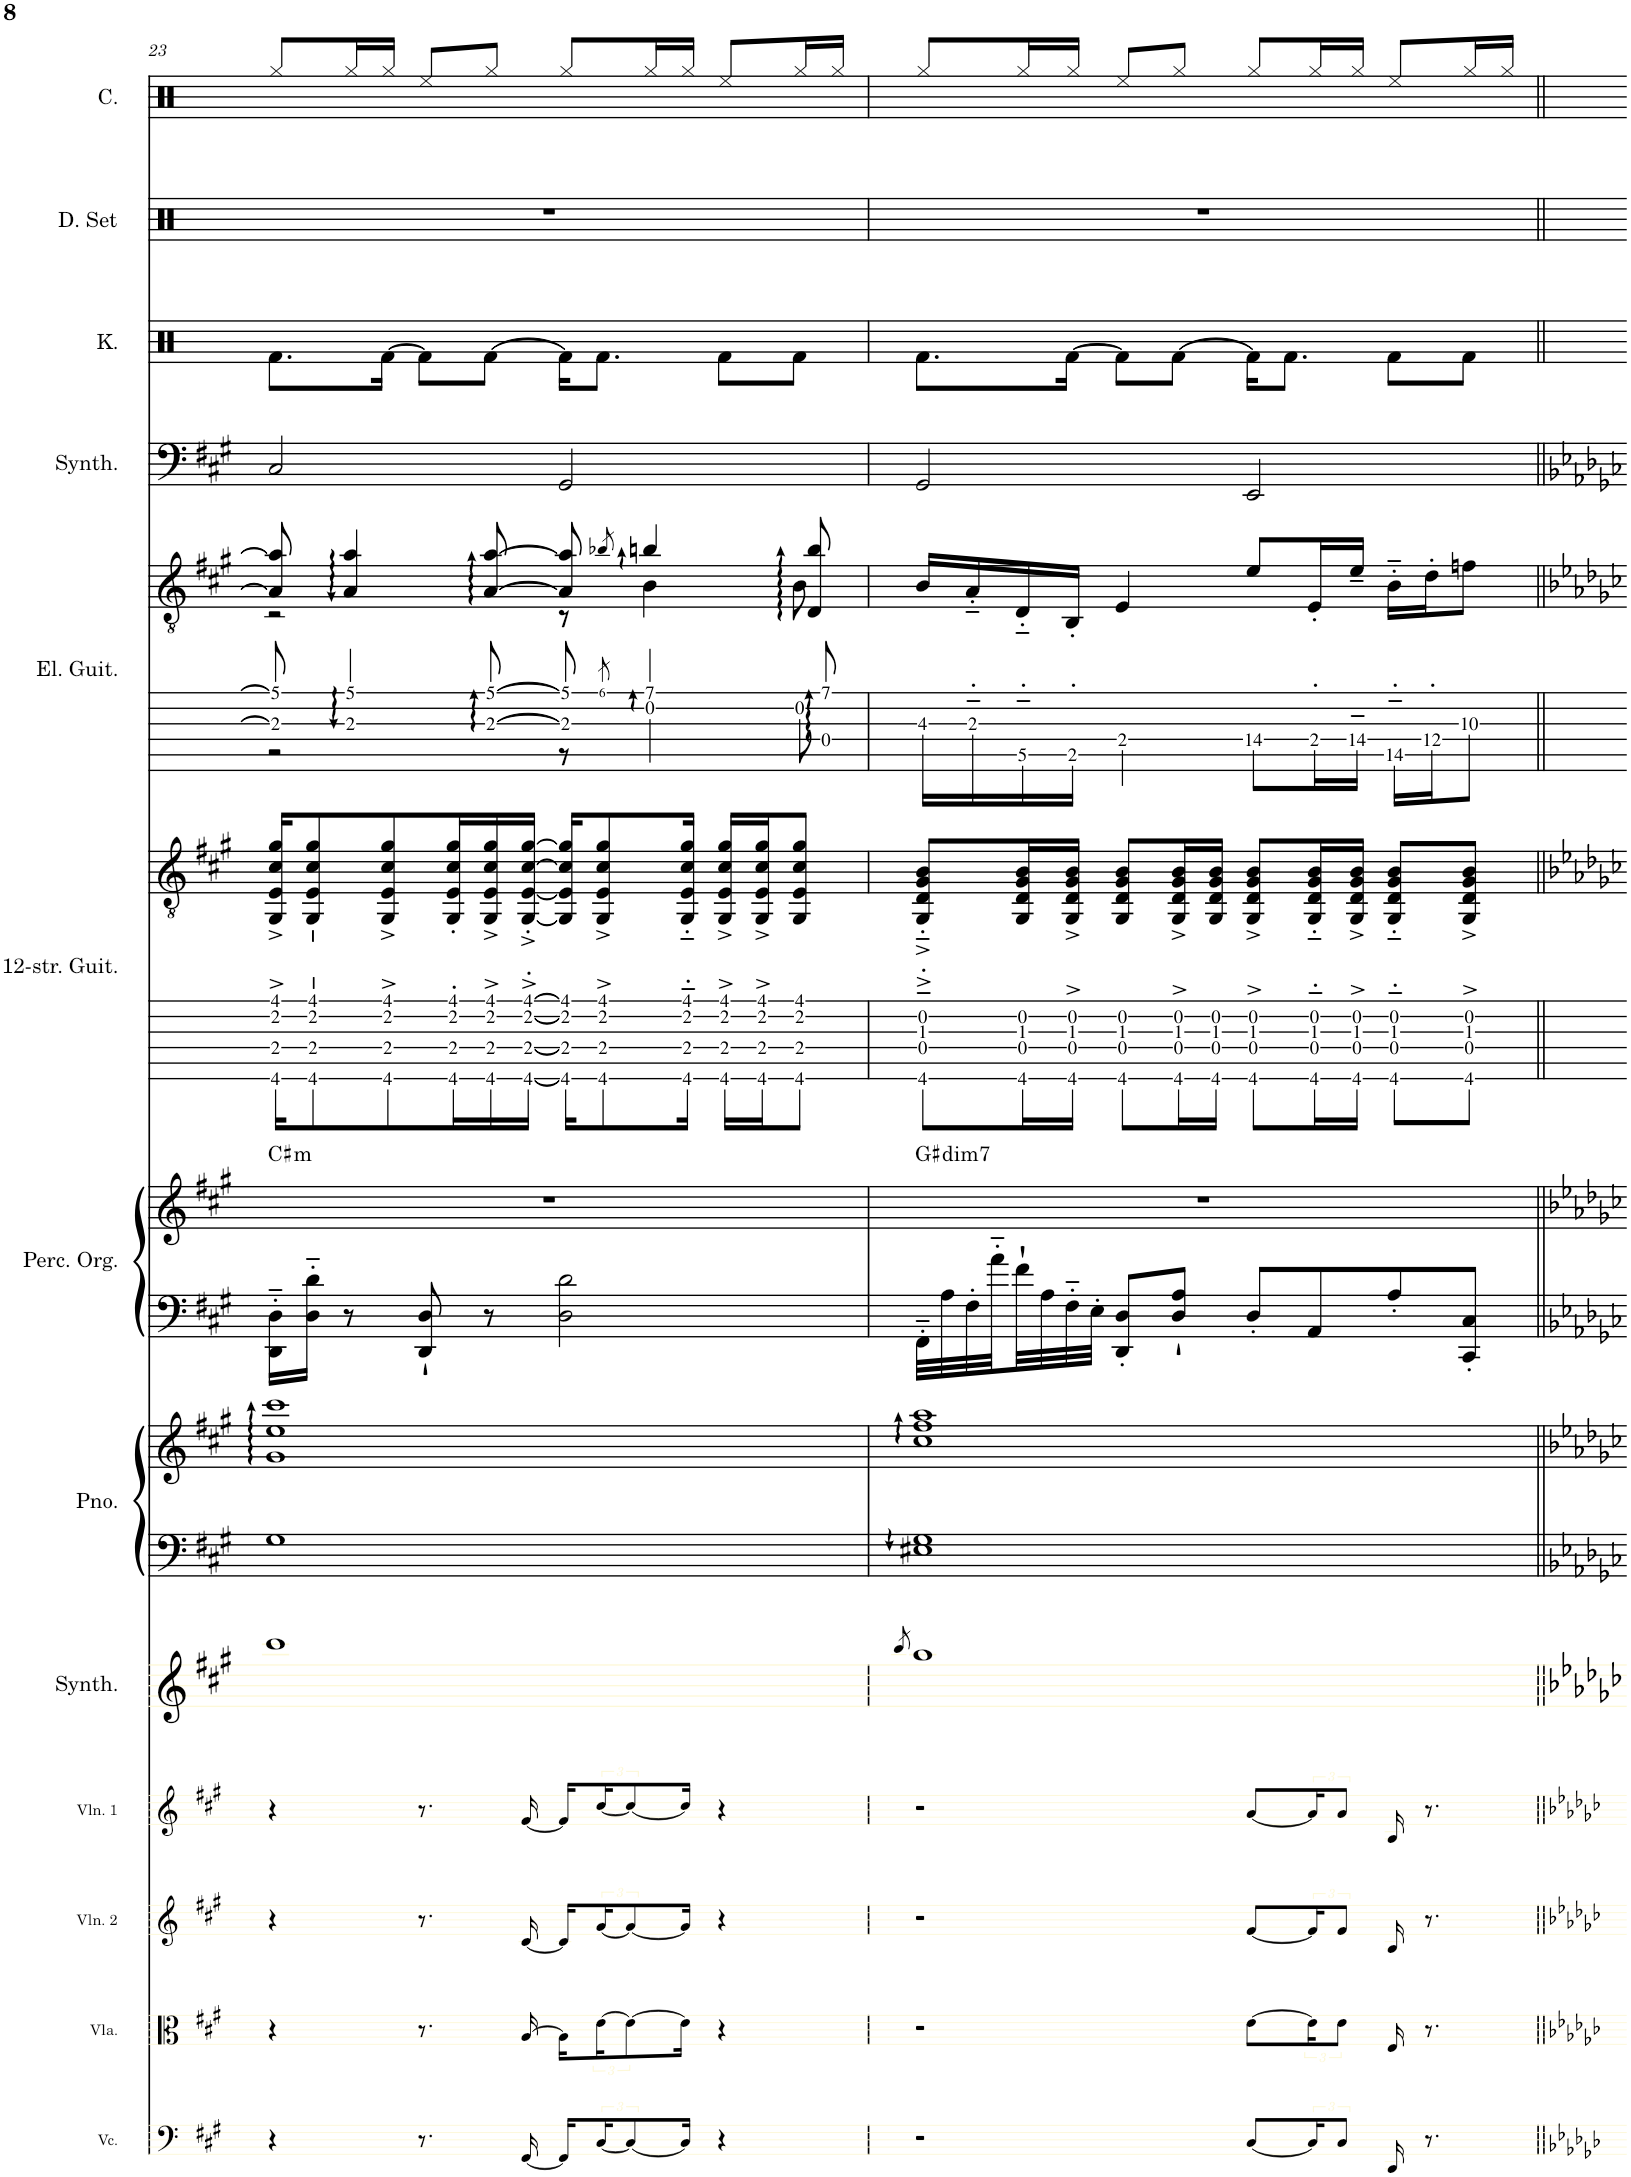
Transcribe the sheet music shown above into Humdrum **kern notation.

**kern	**kern	**kern	**kern	**kern	**kern	**kern	**kern	**kern	**harte	**kern	**kern	**kern	**kern	**kern	**kern	**kern	**kern
*part13	*part12	*part11	*part10	*part9	*part8	*part8	*part7	*part7	*part7	*part6	*part6	*part5	*part5	*part4	*part3	*part2	*part1
*staff17	*staff16	*staff15	*staff14	*staff13	*staff12	*staff11	*staff10	*staff9	*	*staff8	*staff7	*staff6	*staff5	*staff4	*staff3	*staff2	*staff1
*I"Violoncello	*I"Viola	*I"Violin 2	*I"Violin 1	*I"Saw Synthesizer	*I"Upright Piano	*	*I"Percussive Organ	*	*	*I"12-string Guitar	*	*I"Electric Guitar	*	*I"Bass Synthesizer	*I"Kicks	*I"Drumset	*I"Cymbals
*I'Vc.	*I'Vla.	*I'Vln. 2	*I'Vln. 1	*I'Synth.	*I'Pno.	*	*I'Perc. Org.	*	*	*I'12-str. Guit.	*	*I'El. Guit.	*	*I'Synth.	*I'K.	*I'D. Set	*I'C.
!!LO:PB:g=z
*clefF4	*clefC3	*clefG2	*clefG2	*clefG2	*clefF4	*clefG2	*clefF4	*clefG2	*	*	*clefGv2	*	*clefGv2	*clefF4	*clefX	*clefX	*clefX
*k[f#c#g#]	*k[f#c#g#]	*k[f#c#g#]	*k[f#c#g#]	*k[f#c#g#]	*k[f#c#g#]	*k[f#c#g#]	*k[f#c#g#]	*k[f#c#g#]	*	*k[f#c#g#]	*k[f#c#g#]	*k[f#c#g#]	*k[f#c#g#]	*k[f#c#g#]	*k[]	*k[]	*k[]
*M4/4	*M4/4	*M4/4	*M4/4	*M4/4	*M4/4	*M4/4	*M4/4	*M4/4	*	*M4/4	*M4/4	*M4/4	*M4/4	*M4/4	*M4/4	*M4/4	*M4/4
=23	=23	=23	=23	=23	=23	=23	=23	=23	=23	=23	=23	=23	=23	=23	=23	=23	=23
*	*	*	*	*	*	*	*	*	*	*	*	*^	*^	*	*	*	*
!	!	!	!	!	!	!	!	!	!LO:H:kt=m	!	!	!	!	!	!	!	!	!	!
4r	4r	4r	4r	1ccc#	1G#	1g# 1ee 1ccc#	16DD\'~ 16D\'~LL	1r	C#:min	16GG#\^ 16E\^ 16c#\^ 16g#\^KL	16GG#/^ 16E/^ 16c#/^ 16g#/^KL	8A/] 8a/]	2r	8A/] 8a/]	2r	2C#/	8.Rf\L	1r	8Rgg/L
.	.	.	.	.	.	.	16D\'~ 16d\'~JJ	.	.	8GG#\ 8E\ 8c#\ 8g#\	8GG#/ 8E/ 8c#/ 8g#/	.	.	.	.	.	.	.	.
.	.	.	.	.	.	.	8r	.	.	.	.	4A/ 4a/	.	4A/ 4a/	.	.	.	.	16Rgg/L
.	.	.	.	.	.	.	.	.	.	8GG#\^ 8E\^ 8c#\^ 8g#\^	8GG#/^ 8E/^ 8c#/^ 8g#/^	.	.	.	.	.	[16Rf\Jk	.	16Rgg/JJ
8.r	8.r	8.r	8.r	.	.	.	8DD/` 8D/`	.	.	.	.	.	.	.	.	.	8Rf\L]	.	8Ree/L
.	.	.	.	.	.	.	.	.	.	16GG#\' 16E\' 16c#\' 16g#\'L	16GG#/' 16E/' 16c#/' 16g#/'L	.	.	.	.	.	.	.	.
.	.	.	.	.	.	.	8r	.	.	16GG#\^ 16E\^ 16c#\^ 16g#\^	16GG#/^ 16E/^ 16c#/^ 16g#/^	[8A/ [8a/	.	[8A/ [8a/	.	.	[8Rf\J	.	8Rgg/J
[16FF#/	[16A/	[16c#/	[16f#/	.	.	.	.	.	.	[16GG#\^' [16E\^' [16c#\^' [16g#\^'JJ	[16GG#/'^ [16E/'^ [16c#/'^ [16g#/'^JJ	.	.	.	.	.	.	.	.
16FF#/LL]	16A\LL]	16c#/LL]	16f#/LL]	.	.	.	2D\ 2d\	.	.	16GG#\] 16E\] 16c#\] 16g#\]KL	16GG#/] 16E/] 16c#/] 16g#/]KL	8A/] 8a/]	8r	8A/] 8a/]	8r	2GG#/	16Rf\KL]	.	8Rgg/L
[8C#/	[8e\	[8g#/	[8cc#/	.	.	.	.	.	.	8GG#\^ 8E\^ 8c#\^ 8g#\^	8GG#/^ 8E/^ 8c#/^ 8g#/^	.	.	.	.	.	8.Rf\J	.	.
.	.	.	.	.	.	.	.	.	.	.	.	8qb-X/	.	8qb-X/	.	.	.	.	.
.	.	.	.	.	.	.	.	.	.	.	.	4bn/	4B\	4bn/	4B\	.	.	.	16Rgg/L
16C#/Jk]	16e\Jk]	16g#/Jk]	16cc#/Jk]	.	.	.	.	.	.	16GG#\~' 16E\~' 16c#\~' 16g#\~'Jk	16GG#/'~ 16E/'~ 16c#/'~ 16g#/'~Jk	.	.	.	.	.	.	.	16Rgg/JJ
4r	4r	4r	4r	.	.	.	.	.	.	16GG#\^ 16E\^ 16c#\^ 16g#\^LL	16GG#/^ 16E/^ 16c#/^ 16g#/^LL	.	.	.	.	.	8Rf\L	.	8Ree/L
.	.	.	.	.	.	.	.	.	.	16GG#\^ 16E\^ 16c#\^ 16g#\^J	16GG#/^ 16E/^ 16c#/^ 16g#/^J	.	.	.	.	.	.	.	.
.	.	.	.	.	.	.	.	.	.	8GG#\ 8E\ 8c#\ 8g#\J	8GG#/ 8E/ 8c#/ 8g#/J	8D/ 8b/	8B\	8D/ 8b/	8B\	.	8Rf\J	.	16Rgg/L
.	.	.	.	.	.	.	.	.	.	.	.	.	.	.	.	.	.	.	16Rgg/JJ
*	*	*	*	*	*	*	*	*	*	*	*	*v	*v	*	*	*	*	*	*
*	*	*	*	*	*	*	*	*	*	*	*	*	*v	*v	*	*	*	*
=24	=24	=24	=24	=24	=24	=24	=24	=24	=24	=24	=24	=24	=24	=24	=24	=24	=24
.	.	.	.	8qbb/	.	.	.	.	.	.	.	.	.	.	.	.	.
!	!	!	!	!	!	!	!	!	!LO:H:kt=dim7	!	!	!	!	!	!	!	!
2r	2r	2r	2r	1aa	1E#X 1G#	1cc# 1ff# 1aa	32FF#'~\LLL	1r	G#:dim7	8GG#\~^' 8D\~^' 8G#\~^' 8B\~^'L	8GG#/'~^ 8D/'~^ 8G#/'~^ 8B/'~^L	16B\LL	16B/LL	2GG#/	8.Rf\L	1r	8Rgg/L
.	.	.	.	.	.	.	32A\	.	.	.	.	.	.	.	.	.	.
.	.	.	.	.	.	.	32F#'\	.	.	.	.	16A~'\	16A'~/	.	.	.	.
.	.	.	.	.	.	.	32a'~\	.	.	.	.	.	.	.	.	.	.
.	.	.	.	.	.	.	32f#`\	.	.	16GG#\ 16D\ 16G#\ 16B\L	16GG#/ 16D/ 16G#/ 16B/L	16D~'\	16D'~/	.	.	.	16Rgg/L
.	.	.	.	.	.	.	32A\	.	.	.	.	.	.	.	.	.	.
.	.	.	.	.	.	.	32F#'~\	.	.	16GG#\^ 16D\^ 16G#\^ 16B\^JJ	16GG#/^ 16D/^ 16G#/^ 16B/^JJ	16BB'\JJ	16BB'/JJ	.	[16Rf\Jk	.	16Rgg/JJ
.	.	.	.	.	.	.	32E'\JJJ	.	.	.	.	.	.	.	.	.	.
.	.	.	.	.	.	.	8DD/' 8D/'L	.	.	8GG#\ 8D\ 8G#\ 8B\L	8GG#/ 8D/ 8G#/ 8B/L	4E\	4E/	.	8Rf\L]	.	8Ree/L
.	.	.	.	.	.	.	8D/` 8A/`J	.	.	16GG#\^ 16D\^ 16G#\^ 16B\^L	16GG#/^ 16D/^ 16G#/^ 16B/^L	.	.	.	[8Rf\J	.	8Rgg/J
.	.	.	.	.	.	.	.	.	.	16GG#\ 16D\ 16G#\ 16B\JJ	16GG#/ 16D/ 16G#/ 16B/JJ	.	.	.	.	.	.
[8C#/L	[8e\L	[8f#/L	[8a/L	.	.	.	8D'/L	.	.	8GG#\^ 8D\^ 8G#\^ 8B\^L	8GG#/^ 8D/^ 8G#/^ 8B/^L	8e\L	8e/L	2EE/	16Rf\KL]	.	8Rgg/L
.	.	.	.	.	.	.	.	.	.	.	.	.	.	.	8.Rf\J	.	.
24C#/K]	24e\K]	24f#/K]	24a/K]	.	.	.	8AA/	.	.	16GG#\~' 16D\~' 16G#\~' 16B\~'L	16GG#/'~ 16D/'~ 16G#/'~ 16B/'~L	16E'\L	16E'/L	.	.	.	16Rgg/L
12C#/J	12e\J	12f#/J	12a/J	.	.	.	.	.	.	.	.	.	.	.	.	.	.
.	.	.	.	.	.	.	.	.	.	16GG#\^ 16D\^ 16G#\^ 16B\^JJ	16GG#/^ 16D/^ 16G#/^ 16B/^JJ	16e~\JJ	16e~/JJ	.	.	.	16Rgg/JJ
16CC#/	16E/	16A/	16A/	.	.	.	8A'/	.	.	8GG#\~' 8D\~' 8G#\~' 8B\~'L	8GG#/'~ 8D/'~ 8G#/'~ 8B/'~L	16B~'\LL	16B'~\LL	.	8Rf\L	.	8Ree/L
8.r	8.r	8.r	8.r	.	.	.	.	.	.	.	.	16d'\J	16d'\J	.	.	.	.
.	.	.	.	.	.	.	8CC#/' 8C#/'J	.	.	8GG#\^ 8D\^ 8G#\^ 8B\^J	8GG#/^ 8D/^ 8G#/^ 8B/^J	8fn\J	8fn\J	.	8Rf\J	.	16Rgg/L
.	.	.	.	.	.	.	.	.	.	.	.	.	.	.	.	.	16Rgg/JJ
=||	=||	=||	=||	=||	=||	=||	=||	=||	=||	=||	=||	=||	=||	=||	=||	=||	=||
*-	*-	*-	*-	*-	*-	*-	*-	*-	*-	*-	*-	*-	*-	*-	*-	*-	*-
